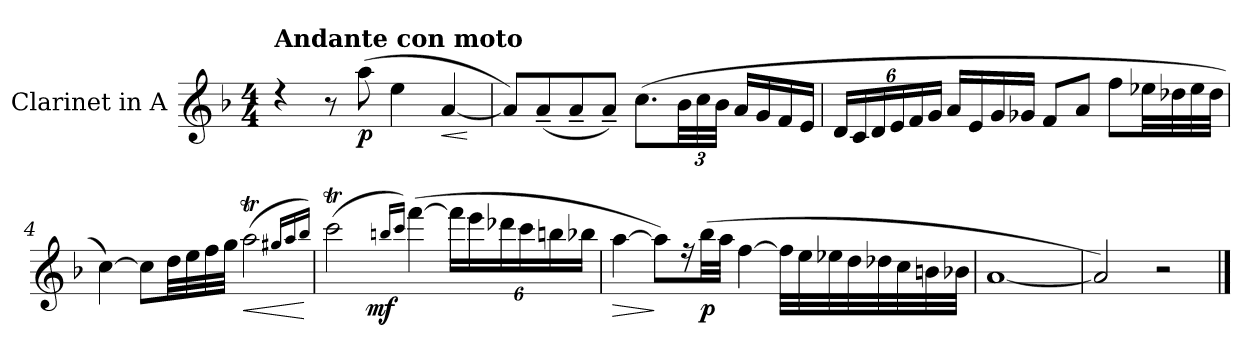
**kern	**dynam
*part1	*part1
*staff1	*staff1
*I"Clarinet in A	*
*clefG2	*
*ITrd2c3	*
*k[f#c#]	*
*D:	*
*M4/4	*
=1	=1
!LO:TX:a:B:t=Andante con moto	!
4rdd	.
8r	.
!	!LO:DY:b
(>8ff#\	p
4cc#\	.
!	!LO:HP:b
[4f#/	<
.	[
=2	=2
8f#/L])	.
(<8f#~</	.
8f#~</	.
8f#~</J)	.
(>8.a\L	.
48g\LL	.
48a\	.
48g\JJJ	.
16f#/LL	.
16e/	.
16d/	.
16c#/JJ	.
=3	=3
24B/LL	.
24A/	.
24B/	.
24c#/	.
24d/	.
24e/JJ	.
16f#/LL	.
16c#/	.
16e/	.
16e-X/JJ	.
8d/L	.
8f#/J	.
8dd\L	.
32ccn\LL	.
32b-X\	.
32cc\	.
32b-\JJJ	.
!!LO:LB:g=z
=4	=4
[4a\)	.
8a\L]	.
32b\LL	.
32cc#\	.
32dd\	.
32ee\JJJ	.
!	!LO:HP:b
(>2ff#t\	<
16qee#X/LL	.
16qff#/	.
16qgg/JJ)	.
.	[
=5	=5
*^	*
(>2aaT\	4ryy	.
!	!	!LO:DY:b
.	2.ryy	mf
16qgg#X/LL	.	.
16qaa/JJ)	.	.
(>[4ddd\	.	.
24ddd\LL]	.	.
24ccc#\	.	.
24bb-X\	.	.
24aa\	.	.
24gg#\	.	.
24ggn\JJ	.	.
=6	=6	=6
!	!	!LO:HP:b
*v	*v	*
[4ff#\	>
8ff#\L])	]
16r	.
!	!LO:DY:b
(>32gg\LL	p
32ff#\JJJ	.
[4dd\	.
32dd\LLL]	.
32cc#\	.
32ccn\	.
32b\	.
32b-X\	.
32a\	.
32g#X\	.
32gn\JJJ	.
=7	=7
[1f#	.
=8	=8
2f#/])	.
2r	.
==	==
*-	*-
